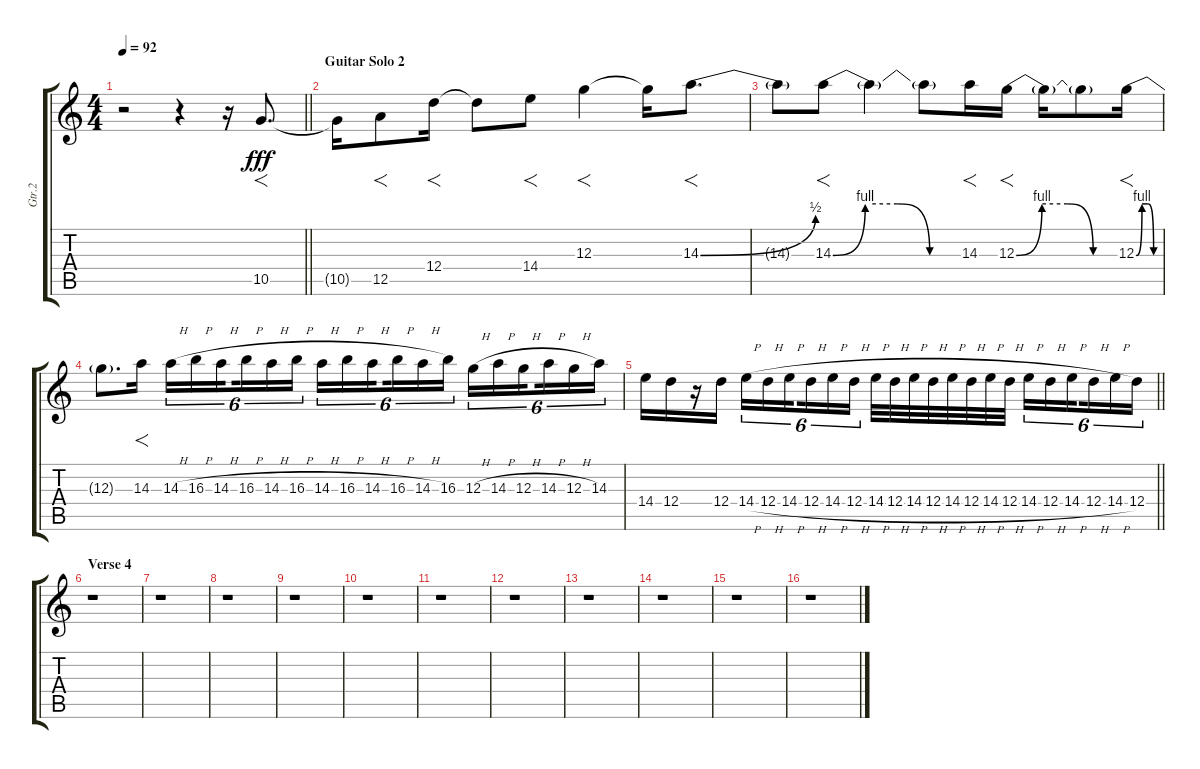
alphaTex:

\track ("Gtr.2" "Gtr.2") {instrument distortionguitar}
\staff {score tabs}
\tuning (E4 B3 G3 D3 A2 E2) {hide}
\ts (4 4)
\tempo 92
\clef g2
\barLineRight lightlight
\ks c
r.2{dy fff} r.4 r.16 10.5.8{f d} |
\section ("" "Guitar Solo 2")
10.5{t}.16 12.5.8{f} 12.4.16{f} 12.4{t}.8 14.4.8{f} 12.3.4{f} 12.3{t}.16 14.3{be (bend 0 0 60 2)}.8{f d} |
14.3{t}.8 14.3{be (custom 0 0 15 4 30 4 45 0 60 0)}.8{f} 14.3{t}.4 14.3{t}.8 14.3.16{f} 12.3{be (custom 0 0 15 4 30 4 45 0 60 0)}.16{f} 12.3{t}.16 12.3{t}.8 12.3{be (custom 0 0 15 4 30 4 45 0 60 0)}.16{f} |
12.3{t}.8{d} 14.3.16{f} 14.3{h}.16{tu (6 4)} 16.3{h}.16{tu (6 4)} 14.3{h}.16{tu (6 4) beam splitsecondary} 16.3{h}.16{tu (6 4)} 14.3{h}.16{tu (6 4)} 16.3{h}.16{tu (6 4)} 14.3{h}.16{tu (6 4)} 16.3{h}.16{tu (6 4)} 14.3{h}.16{tu (6 4) beam splitsecondary} 16.3{h}.16{tu (6 4)} 14.3{h}.16{tu (6 4)} 16.3.16{tu (6 4)} 12.3{h}.16{tu (6 4)} 14.3{h}.16{tu (6 4)} 12.3{h}.16{tu (6 4) beam splitsecondary} 14.3{h}.16{tu (6 4)} 12.3{h}.16{tu (6 4)} 14.3.16{tu (6 4)} |
\barLineRight lightlight
14.4.16 12.4.16 r.16 12.4.16 14.4{h}.16{tu (6 4)} 12.4{h}.16{tu (6 4)} 14.4{h}.16{tu (6 4) beam splitsecondary} 12.4{h}.16{tu (6 4)} 14.4{h}.16{tu (6 4)} 12.4{h}.16{tu (6 4)} 14.4{h}.32 12.4{h}.32 14.4{h}.32 12.4{h}.32 14.4{h}.32 12.4{h}.32 14.4{h}.32 12.4{h}.32 14.4{h}.16{tu (6 4)} 12.4{h}.16{tu (6 4)} 14.4{h}.16{tu (6 4) beam splitsecondary} 12.4{h}.16{tu (6 4)} 14.4{h}.16{tu (6 4)} 12.4.16{tu (6 4)} |
\section ("" "Verse 4")
r.1 |
r.1 |
r.1 |
r.1 |
r.1 |
r.1 |
r.1 |
r.1 |
r.1 |
r.1 |
r.1
